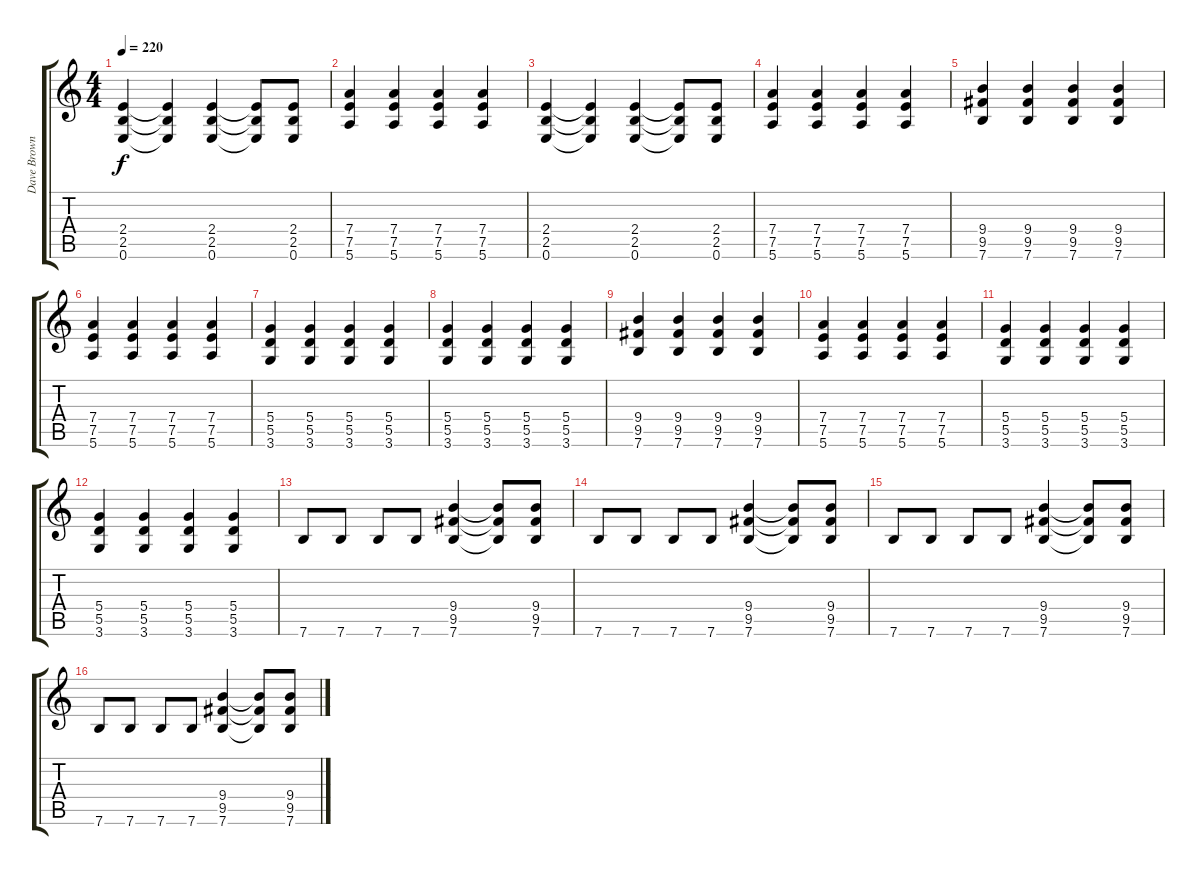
\track ("Dave Brownsound" "Dave Brown") {instrument distortionguitar}
\staff {score tabs}
\tuning (E4 B3 G3 D3 A2 E2) {hide}
\ts (4 4)
\tempo 220
\clef g2
\ks c
(2.4 2.5 0.6).4{dy f} (2.4{t} 2.5{t} 0.6{t}).4 (2.4 2.5 0.6).4 (2.4{t} 2.5{t} 0.6{t}).8 (2.4 2.5 0.6).8 |
(7.4 7.5 5.6).4 (7.4 7.5 5.6).4 (7.4 7.5 5.6).4 (7.4 7.5 5.6).4 |
(2.4 2.5 0.6).4 (2.4{t} 2.5{t} 0.6{t}).4 (2.4 2.5 0.6).4 (2.4{t} 2.5{t} 0.6{t}).8 (2.4 2.5 0.6).8 |
(7.4 7.5 5.6).4 (7.4 7.5 5.6).4 (7.4 7.5 5.6).4 (7.4 7.5 5.6).4 |
(9.4 9.5 7.6).4 (9.4 9.5 7.6).4 (9.4 9.5 7.6).4 (9.4 9.5 7.6).4 |
(7.4 7.5 5.6).4 (7.4 7.5 5.6).4 (7.4 7.5 5.6).4 (7.4 7.5 5.6).4 |
(5.4 5.5 3.6).4 (5.4 5.5 3.6).4 (5.4 5.5 3.6).4 (5.4 5.5 3.6).4 |
(5.4 5.5 3.6).4 (5.4 5.5 3.6).4 (5.4 5.5 3.6).4 (5.4 5.5 3.6).4 |
(9.4 9.5 7.6).4 (9.4 9.5 7.6).4 (9.4 9.5 7.6).4 (9.4 9.5 7.6).4 |
(7.4 7.5 5.6).4 (7.4 7.5 5.6).4 (7.4 7.5 5.6).4 (7.4 7.5 5.6).4 |
(5.4 5.5 3.6).4 (5.4 5.5 3.6).4 (5.4 5.5 3.6).4 (5.4 5.5 3.6).4 |
(5.4 5.5 3.6).4 (5.4 5.5 3.6).4 (5.4 5.5 3.6).4 (5.4 5.5 3.6).4 |
7.6.8 7.6.8 7.6.8 7.6.8 (9.4 9.5 7.6).4 (9.4{t} 9.5{t} 7.6{t}).8 (9.4 9.5 7.6).8 |
7.6.8 7.6.8 7.6.8 7.6.8 (9.4 9.5 7.6).4 (9.4{t} 9.5{t} 7.6{t}).8 (9.4 9.5 7.6).8 |
7.6.8 7.6.8 7.6.8 7.6.8 (9.4 9.5 7.6).4 (9.4{t} 9.5{t} 7.6{t}).8 (9.4 9.5 7.6).8 |
7.6.8 7.6.8 7.6.8 7.6.8 (9.4 9.5 7.6).4 (9.4{t} 9.5{t} 7.6{t}).8 (9.4 9.5 7.6).8
